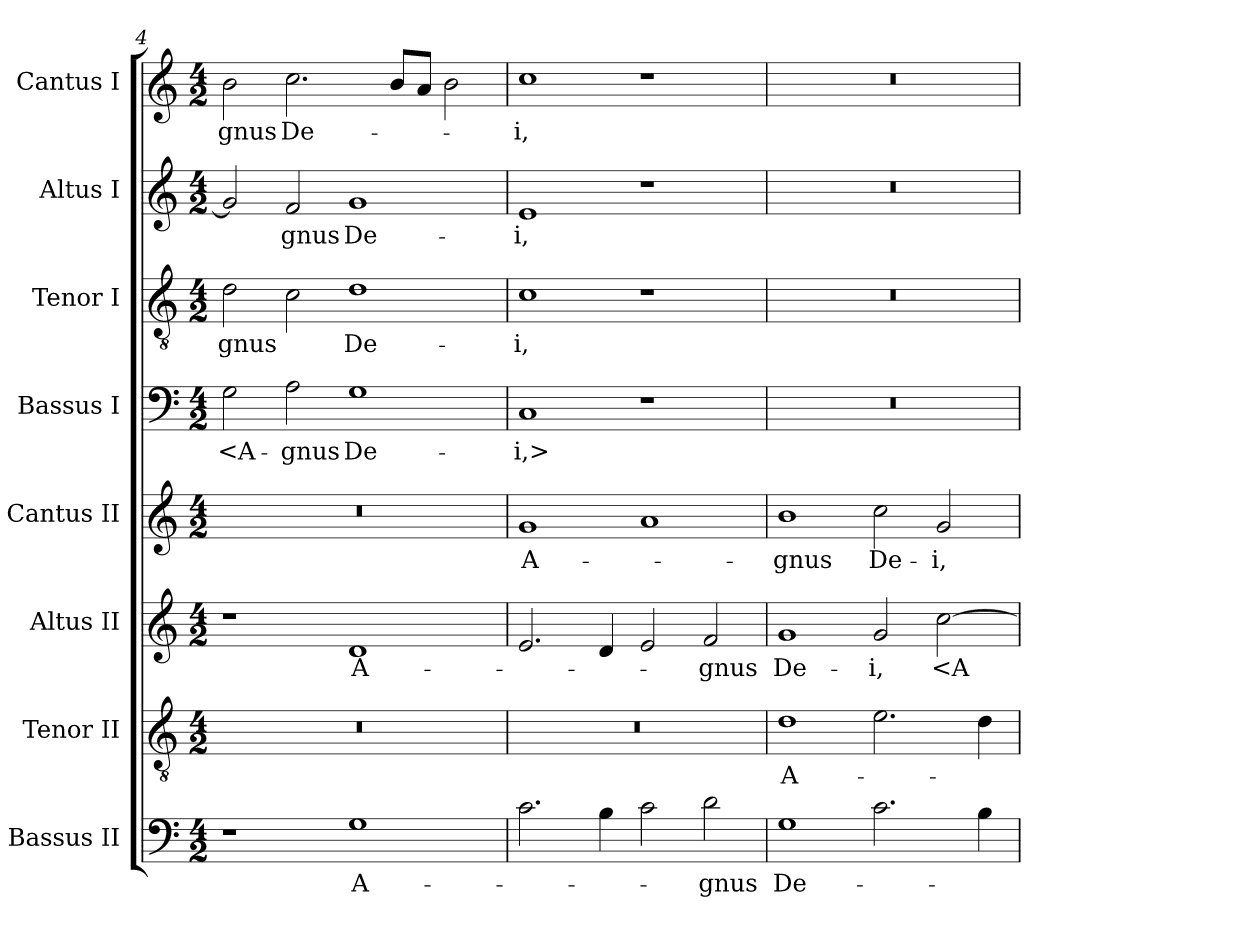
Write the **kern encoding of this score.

**kern	**text	**kern	**text	**kern	**text	**kern	**text	**kern	**text	**kern	**text	**kern	**text	**kern	**text
*part8	*part8	*part7	*part7	*part6	*part6	*part5	*part5	*part4	*part4	*part3	*part3	*part2	*part2	*part1	*part1
*staff8	*staff8	*staff7	*staff7	*staff6	*staff6	*staff5	*staff5	*staff4	*staff4	*staff3	*staff3	*staff2	*staff2	*staff1	*staff1
*I"Bassus II	*	*I"Tenor II	*	*I"Altus II	*	*I"Cantus II	*	*I"Bassus I	*	*I"Tenor I	*	*I"Altus I	*	*I"Cantus I	*
*I'B.II	*	*I'T.II	*	*I'A.II	*	*I'C.II	*	*I'B.	*	*I'T.I	*	*I'A.I	*	*I'C.I	*
*clefF4	*	*clefGv2	*	*clefG2	*	*clefG2	*	*clefF4	*	*clefGv2	*	*clefG2	*	*clefG2	*
*	*	*ITrd7c12	*	*	*	*	*	*	*	*ITrd7c12	*	*	*	*	*
*k[]	*	*k[]	*	*k[]	*	*k[]	*	*k[]	*	*k[]	*	*k[]	*	*k[]	*
*C:	*	*C:	*	*C:	*	*C:	*	*C:	*	*C:	*	*C:	*	*C:	*
*M4/2	*	*M4/2	*	*M4/2	*	*M4/2	*	*M4/2	*	*M4/2	*	*M4/2	*	*M4/2	*
=4	=4	=4	=4	=4	=4	=4	=4	=4	=4	=4	=4	=4	=4	=4	=4
1r	.	0r	.	1r	.	0r	.	2G\	<A-	2D\	-gnus	2g/]	.	2b\	-gnus
.	.	.	.	.	.	.	.	2A\	-gnus	2C\	.	2f/	-gnus	2.cc\	De-
1G\	A-	.	.	1d/	A-	.	.	1G\	De-	1D\	De-	1g/	De-	.	.
.	.	.	.	.	.	.	.	.	.	.	.	.	.	8b/L	.
.	.	.	.	.	.	.	.	.	.	.	.	.	.	8a/J	.
.	.	.	.	.	.	.	.	.	.	.	.	.	.	2b\	.
=5	=5	=5	=5	=5	=5	=5	=5	=5	=5	=5	=5	=5	=5	=5	=5
2.c\	.	0r	.	2.e/	.	1g/	A-	1C/	-i,>	1C\	-i,	1e/	-i,	1cc\	-i,
4B\	.	.	.	4d/	.	.	.	.	.	.	.	.	.	.	.
2c\	.	.	.	2e/	.	1a/	.	1r	.	1r	.	1r	.	1r	.
2d\	-gnus	.	.	2f/	-gnus	.	.	.	.	.	.	.	.	.	.
=6	=6	=6	=6	=6	=6	=6	=6	=6	=6	=6	=6	=6	=6	=6	=6
1G\	De-	1D\	A-	1g/	De-	1b\	-gnus	0r	.	0r	.	0r	.	0r	.
2.c\	.	2.E\	.	2g/	-i,	2cc\	De-	.	.	.	.	.	.	.	.
.	.	.	.	[2cc\	<A-	2g/	-i,	.	.	.	.	.	.	.	.
4B\	.	4D\	.	.	.	.	.	.	.	.	.	.	.	.	.
=	=	=	=	=	=	=	=	=	=	=	=	=	=	=	=
*-	*-	*-	*-	*-	*-	*-	*-	*-	*-	*-	*-	*-	*-	*-	*-
